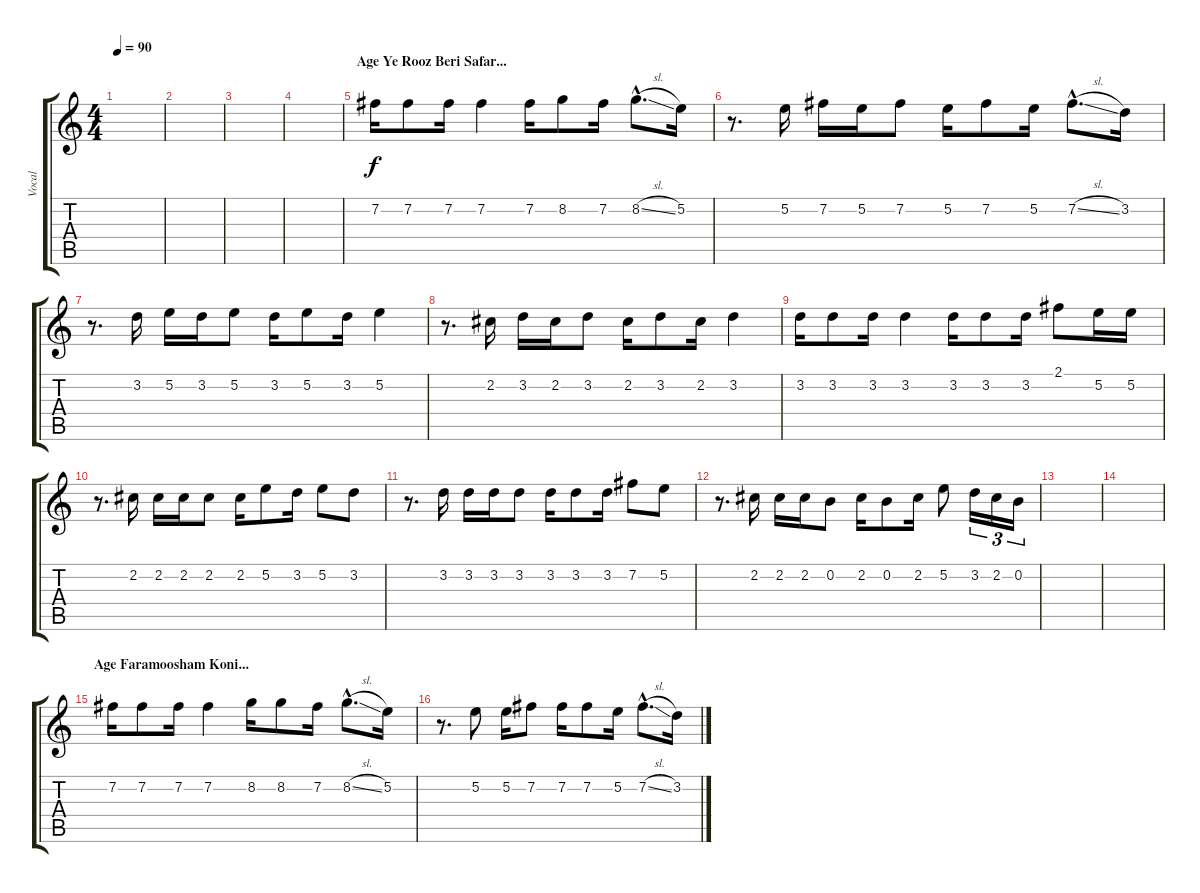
\track ("Vocal" "Vocal") {instrument electricguitarjazz}
\staff {score tabs}
\tuning (E4 B3 G3 D3 A2 E2) {hide}
\ts (4 4)
\tempo 90
\clef g2
\ks c
|
|
|
|
\section ("" "Age Ye Rooz Beri Safar...")
7.2.16 7.2.8 7.2.16 7.2.4 7.2.16 8.2.8 7.2.16 8.2{sl hac}.8{d} 5.2.16 |
r.8{d} 5.2.16 7.2.16 5.2.16 7.2.8 5.2.16 7.2.8 5.2.16 7.2{sl hac}.8{d} 3.2.16 |
r.8{d} 3.2.16 5.2.16 3.2.16 5.2.8 3.2.16 5.2.8 3.2.16 5.2.4 |
r.8{d} 2.2.16 3.2.16 2.2.16 3.2.8 2.2.16 3.2.8 2.2.16 3.2.4 |
3.2.16 3.2.8 3.2.16 3.2.4 3.2.16 3.2.8 3.2.16 2.1.8 5.2.16 5.2.16 |
r.8{d} 2.2.16 2.2.16 2.2.16 2.2.8 2.2.16 5.2.8 3.2.16 5.2.8 3.2.8 |
r.8{d} 3.2.16 3.2.16 3.2.16 3.2.8 3.2.16 3.2.8 3.2.16 7.2.8 5.2.8 |
r.8{d} 2.2.16 2.2.16 2.2.16 0.2.8 2.2.16 0.2.8 2.2.16 5.2.8 3.2.16{tu (3 2)} 2.2.16{tu (3 2)} 0.2.16{tu (3 2)} |
|
|
\section ("" "Age Faramoosham Koni...")
7.2.16 7.2.8 7.2.16 7.2.4 8.2.16 8.2.8 7.2.16 8.2{sl hac}.8{d} 5.2.16 |
r.8{d} 5.2.8 5.2.16 7.2.8 7.2.16 7.2.8 5.2.16 7.2{sl hac}.8{d} 3.2.16
